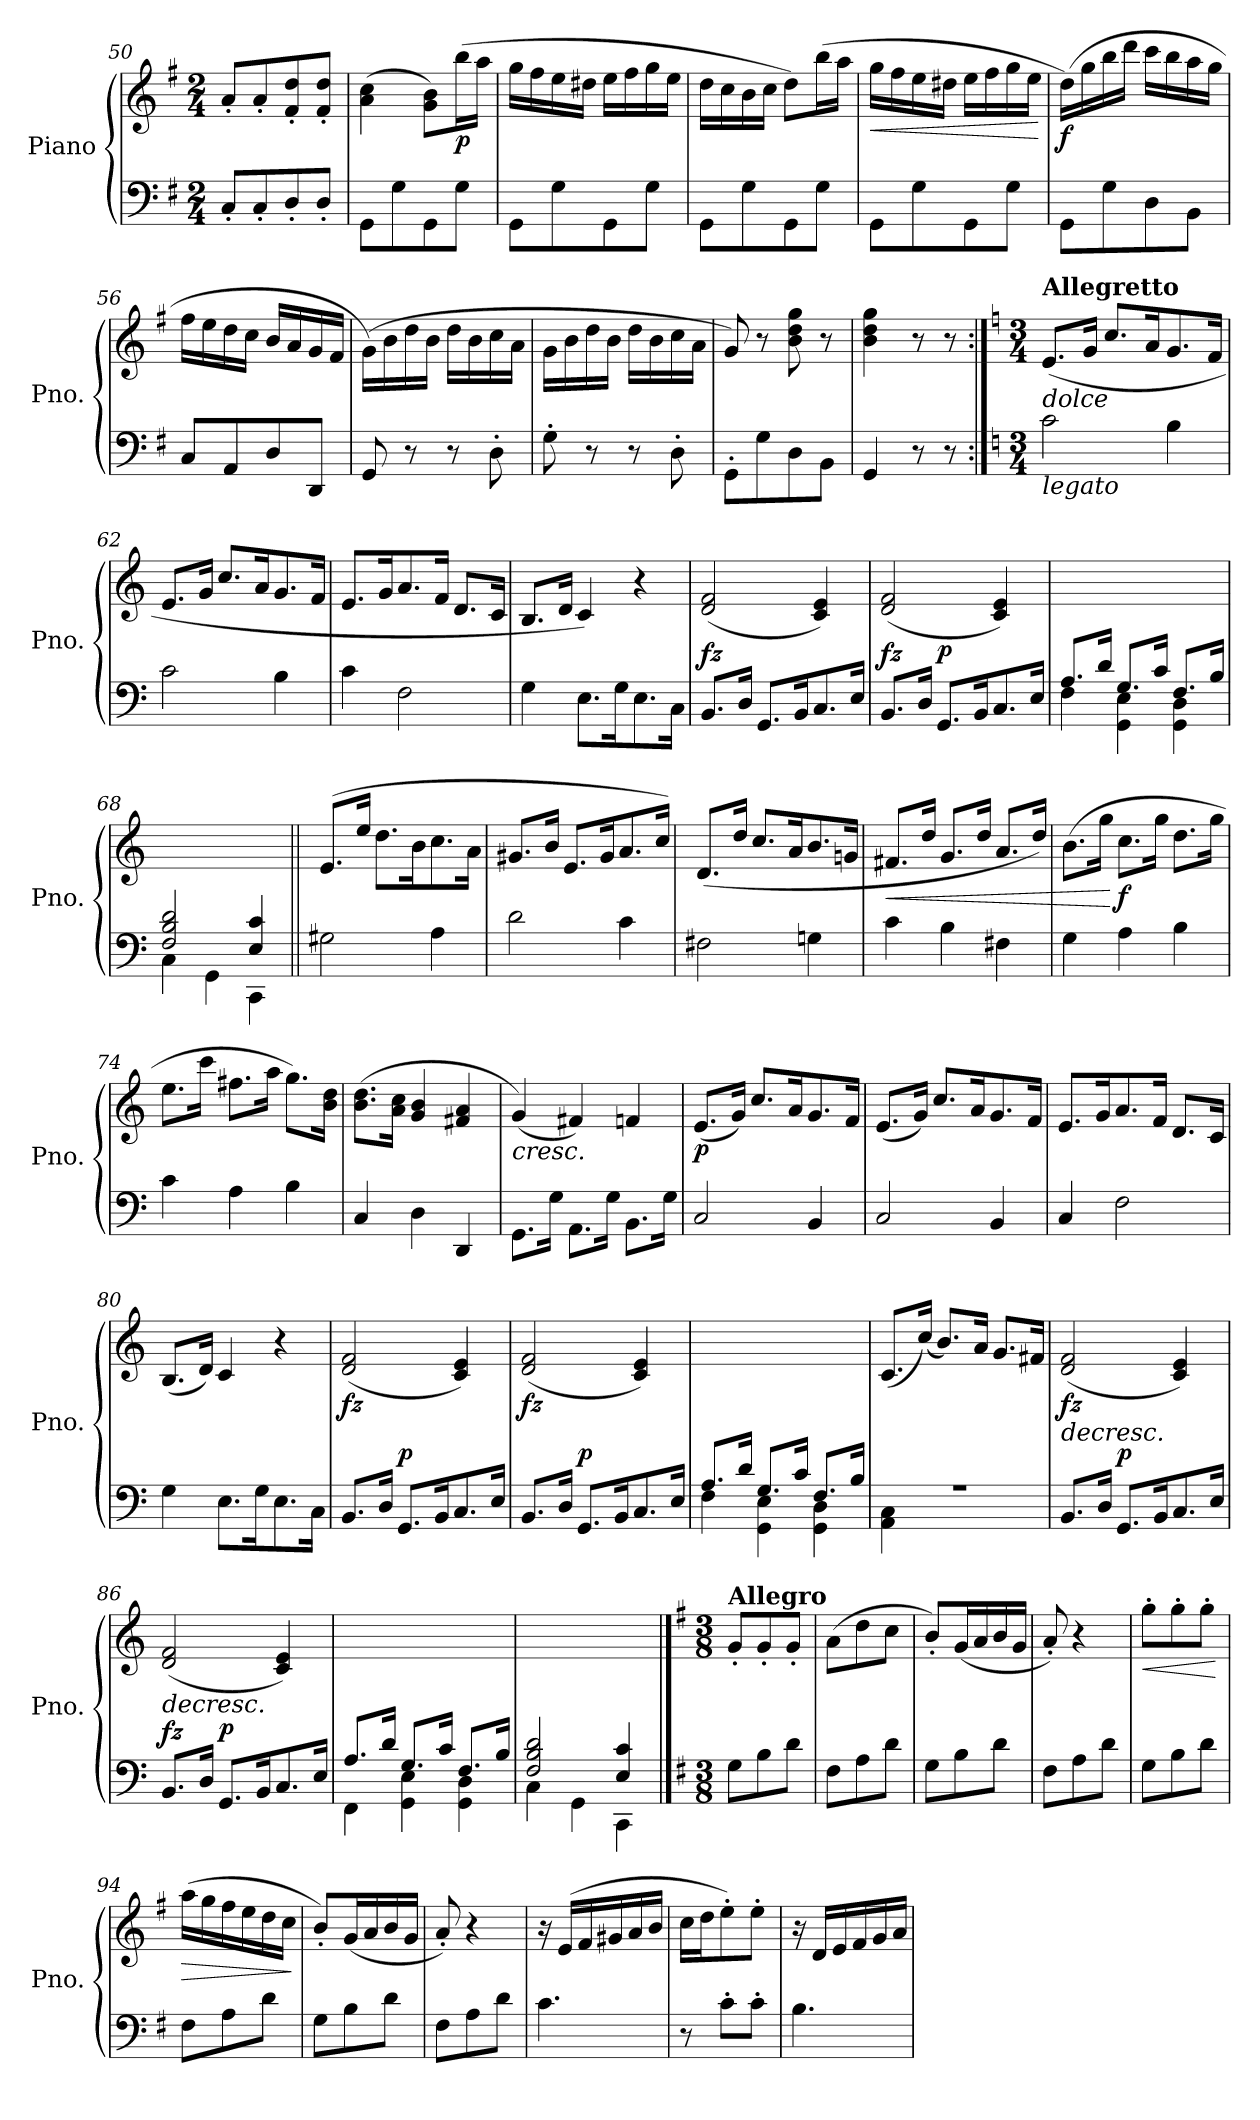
**kern	**kern	**dynam
*part1	*part1	*part1
*staff2	*staff1	*staff1/2
*I"Piano	*	*
*I'Pno.	*	*
*clefF4	*clefG2	*
*k[f#]	*k[f#]	*
*M2/4	*M2/4	*
=50	=50	=50
8C'/L	8a'/L	.
8C'/	8a'/	.
8D'/	8f#/' 8dd/'	.
8D'/J	8f#/' 8dd/'J	.
=51	=51	=51
8GG\L	(4a\ 4cc\	.
8G\	.	.
8GG\	8g\ 8b\L)	.
!	!	!LO:DY:b
8G\J	(16bb\L	p
.	16aa\JJ	.
!!LO:LB:g=z
=52	=52	=52
8GG\L	16gg\LL	.
.	16ff#\	.
8G\	16ee\	.
.	16dd#X\JJ	.
8GG\	16ee\LL	.
.	16ff#\	.
8G\J	16gg\	.
.	16ee\JJ	.
=53	=53	=53
8GG\L	16dd\LL	.
.	16cc\	.
8G\	16b\	.
.	16cc\JJ	.
8GG\	8dd\L)	.
8G\J	(16bb\L	.
.	16aa\JJ	.
=54	=54	=54
!	!	!LO:HP:b
8GG\L	16gg\LL	<
.	16ff#\	.
8G\	16ee\	.
.	16dd#X\JJ	.
8GG\	16ee\LL	.
.	16ff#\	.
8G\J	16gg\	.
.	16ee\JJ	.
.	.	[
=55	=55	=55
!	!	!LO:DY:b
8GG\L	(16dd\LL)	f
.	16gg\	.
8G\	16bb\	.
.	16ddd\JJ	.
8D\	16ccc\LL	.
.	16bb\	.
8BB\J	16aa\	.
.	16gg\JJ	.
=56	=56	=56
8C/L	16ff#\LL	.
.	16ee\	.
8AA/	16dd\	.
.	16cc\JJ	.
8D/	16b/LL	.
.	16a/	.
8DD/J	16g/	.
.	16f#/JJ	.
!!LO:LB:g=z
=57	=57	=57
8GG/	(16g\LL)	.
.	16b\	.
8r	16dd\	.
.	16b\JJ	.
8r	16dd\LL	.
.	16b\	.
8D'\	16cc\	.
.	16a\JJ	.
=58	=58	=58
8G'\	16g\LL	.
.	16b\	.
8r	16dd\	.
.	16b\JJ	.
8r	16dd\LL	.
.	16b\	.
8D'\	16cc\	.
.	16a\JJ	.
=59	=59	=59
8GG'\L	8g/)	.
8G\	8r	.
8D\	8b\ 8dd\ 8gg\	.
8BB\J	8r	.
=60	=60	=60
4GG/	4b\ 4dd\ 4gg\	.
8r	8r	.
8r	8r	.
!!LO:PB:g=z
=61:|!	=61:|!	=61:|!
*k[]	*k[]	*
*M3/4	*M3/4	*
*	*MM52	*
!	!LO:TX:a:B:t=Allegretto	!
!	!LO:TX:b:i:t=dolce	!
!LO:TX:b:i:t=legato	!	!
2c\	(8.e/L	.
.	16g/Jk	.
.	8.cc/L	.
.	16a/K	.
4B\	8.g/	.
.	16f/Jk	.
=62	=62	=62
2c\	8.e/L	.
.	16g/Jk	.
.	8.cc/L	.
.	16a/K	.
4B\	8.g/	.
.	16f/Jk	.
=63	=63	=63
4c\	8.e/L	.
.	16g/K	.
2F\	8.a/	.
.	16f/Jk	.
.	8.d/L	.
.	16c/Jk	.
=64	=64	=64
4G\	8.B/L	.
.	16d/Jk	.
8.E\L	4c/)	.
16G\K	.	.
8.E\	4r	.
16C\Jk	.	.
=65	=65	=65
!	!	!LO:DY:a=2
8.BB/L	(2d/ 2f/	fz
16D/Jk	.	.
8.GG/L	.	.
16BB/K	.	.
8.C/	4c/ 4e/)	.
16E/Jk	.	.
!!LO:LB:g=z
=66	=66	=66
!	!	!LO:DY:a=2
8.BB/L	(2d/ 2f/	fz
16D/Jk	.	.
!	!	!LO:DY:a=2
8.GG/L	.	p
16BB/K	.	.
8.C/	4c/ 4e/)	.
16E/Jk	.	.
=67	=67	=67
*^	*	*
8.A/L	4F\	2.ryy	.
16d/Jk	.	.	.
8.G/L	4GG\ 4E\	.	.
16c/Jk	.	.	.
8.F/L	4GG\ 4D\	.	.
16B/Jk	.	.	.
=68	=68	=68	=68
2F/ 2B/ 2d/	4C\	2.ryy	.
.	4GG\	.	.
4E/ 4c/	4CC\	.	.
*v	*v	*	*
=69||	=69||	=69||
2G#X\	(8.e/L	.
.	16ee/Jk	.
.	8.dd\L	.
.	16b\K	.
4A\	8.cc\	.
.	16a\Jk	.
=70	=70	=70
2d\	8.g#X/L	.
.	16b/Jk	.
.	8.e/L	.
.	16g#/K	.
4c\	8.a/	.
.	16cc/Jk)	.
=71	=71	=71
2F#X\	(8.d/L	.
.	16dd/Jk	.
.	8.cc/L	.
.	16a/K	.
4Gn\	8.b/	.
.	16gn/Jk	.
!!LO:LB:g=z
=72	=72	=72
!	!	!LO:HP:b
4c\	8.f#X/L	<
.	16dd/Jk	.
4B\	8.g/L	.
.	16dd/Jk	.
4F#X\	8.a/L	.
.	16dd/Jk)	.
=73	=73	=73
4G\	(8.b\L	.
.	16gg\Jk	.
!	!	!LO:DY:n=1:b
4A\	8.cc\L	[ f
.	16gg\Jk	.
4B\	8.dd\L	.
.	16gg\Jk	.
=74	=74	=74
4c\	8.ee\L	.
.	16ccc\Jk	.
4A\	8.ff#X\L	.
.	16aa\Jk	.
4B\	8.gg\L)	.
.	16b\ 16dd\Jk	.
=75	=75	=75
4C/	(8.b\ 8.dd\L	.
.	16a\ 16cc\Jk	.
4D\	4g/ 4b/	.
4DD/	4f#X/ 4a/	.
=76	=76	=76
!	!	!LO:HP:b
8.GG\L	(4g/)	<
16G\Jk	.	.
8.AA\L	4f#X/)	.
16G\Jk	.	.
8.BB\L	4fn/	.
16G\Jk	.	.
=77	=77	=77
!	!	!LO:DY:b
2C/	(8.e/L	p
.	16g/Jk)	[
.	8.cc/L	.
.	16a/K	.
4BB/	8.g/	.
.	16f/Jk	.
!!LO:LB:g=z
=78	=78	=78
2C/	(8.e/L	.
.	16g/Jk)	.
.	8.cc/L	.
.	16a/K	.
4BB/	8.g/	.
.	16f/Jk	.
=79	=79	=79
4C/	8.e/L	.
.	16g/K	.
2F\	8.a/	.
.	16f/Jk	.
.	8.d/L	.
.	16c/Jk	.
=80	=80	=80
4G\	(8.B/L	.
.	16d/Jk)	.
8.E\L	4c/	.
16G\K	.	.
8.E\	4r	.
16C\Jk	.	.
=81	=81	=81
!	!	!LO:DY:b
8.BB/L	(2d/ 2f/	fz
16D/Jk	.	.
!	!	!LO:DY:a=2
8.GG/L	.	p
16BB/K	.	.
8.C/	4c/ 4e/)	.
16E/Jk	.	.
=82	=82	=82
!	!	!LO:DY:b
8.BB/L	(2d/ 2f/	fz
16D/Jk	.	.
!	!	!LO:DY:a=2
8.GG/L	.	p
16BB/K	.	.
8.C/	4c/ 4e/)	.
16E/Jk	.	.
!!LO:LB:g=z
=83	=83	=83
*^	*	*
8.A/L	4F\	2.ryy	.
16d/Jk	.	.	.
8.G/L	4GG\ 4E\	.	.
16c/Jk	.	.	.
8.F/L	4GG\ 4D\	.	.
16B/Jk	.	.	.
=84	=84	=84	=84
2.r	4AA\ 4C\	(8.c/L	.
.	.	(16cc/Jk)	.
.	2ryy	8.b/L)	.
.	.	16a/Jk	.
.	.	8.g/L	.
.	.	16f#X/Jk	.
*v	*v	*	*
=85	=85	=85
!	!	!LO:HP:b
!	!	!LO:DY:n=1:b
8.BB/L	(2d/ 2f/	> fz
16D/Jk	.	.
!	!	!LO:DY:n=2:a=2
8.GG/L	.	p
16BB/K	.	.
8.C/	4c/ 4e/)	.
16E/Jk	.	.
.	.	]
=86	=86	=86
!	!	!LO:HP:b
!	!	!LO:DY:n=1:a=2
8.BB/L	(2d/ 2f/	> fz
16D/Jk	.	.
!	!	!LO:DY:n=2:a=2
8.GG/L	.	p
16BB/K	.	.
8.C/	4c/ 4e/)	.
16E/Jk	.	.
.	.	]
=87	=87	=87
*^	*	*
8.A/L	4FF\	2.ryy	.
16d/Jk	.	.	.
8.G/L	4GG\ 4E\	.	.
16c/Jk	.	.	.
8.F/L	4GG\ 4D\	.	.
16B/Jk	.	.	.
=88	=88	=88	=88
2F/ 2B/ 2d/	4C\	2.ryy	.
.	4GG\	.	.
4E/ 4c/	4CC\	.	.
*v	*v	*	*
!!LO:PB:g=z
==89	==89	==89
*k[f#]	*k[f#]	*
*M3/8	*M3/8	*
*	*MM120	*
*^	*	*
!	!	!LO:TX:a:B:t=Allegro	!
!LO:TX:a:i:t=dolce	!	!	!
*v	*v	*	*
8G\L	8g'/L	.
8B\	8g'/	.
8d\J	8g'/J	.
=90	=90	=90
8F#\L	(8a\L	.
8A\	8dd\	.
8d\J	8cc\J	.
=91	=91	=91
8G\L	8b'/L)	.
8B\	(16g/L	.
.	16a/	.
8d\J	16b/	.
.	16g/JJ	.
=92	=92	=92
8F#\L	8a'/)	.
8A\	4r	.
8d\J	.	.
=93	=93	=93
!	!	!LO:HP:b
8G\L	8gg'\L	<
8B\	8gg'\	.
8d\J	8gg'\J	.
.	.	[
=94	=94	=94
!	!	!LO:HP:b
8F#\L	(16aa\LL	>
.	16gg\	.
8A\	16ff#\	.
.	16ee\	.
8d\J	16dd\	.
.	16cc\JJ	.
.	.	]
=95	=95	=95
8G\L	8b'/L)	.
8B\	(16g/L	.
.	16a/	.
8d\J	16b/	.
.	16g/JJ	.
=96	=96	=96
8F#\L	8a'/)	.
8A\	4r	.
8d\J	.	.
=97	=97	=97
4.c\	16r	.
.	(16e/LL	.
.	16f#/	.
.	16g#X/	.
.	16a/	.
.	16b/JJ	.
=98	=98	=98
8r	16cc\LL	.
.	16dd\J	.
8c'\L	8ee'\)	.
8c'\J	8ee'\J	.
!!LO:LB:g=z
=99	=99	=99
4.B\	16r	.
.	16d/LL	.
.	16e/	.
.	16f#/	.
.	16g/	.
.	16a/JJ	.
=	=	=
*-	*-	*-
